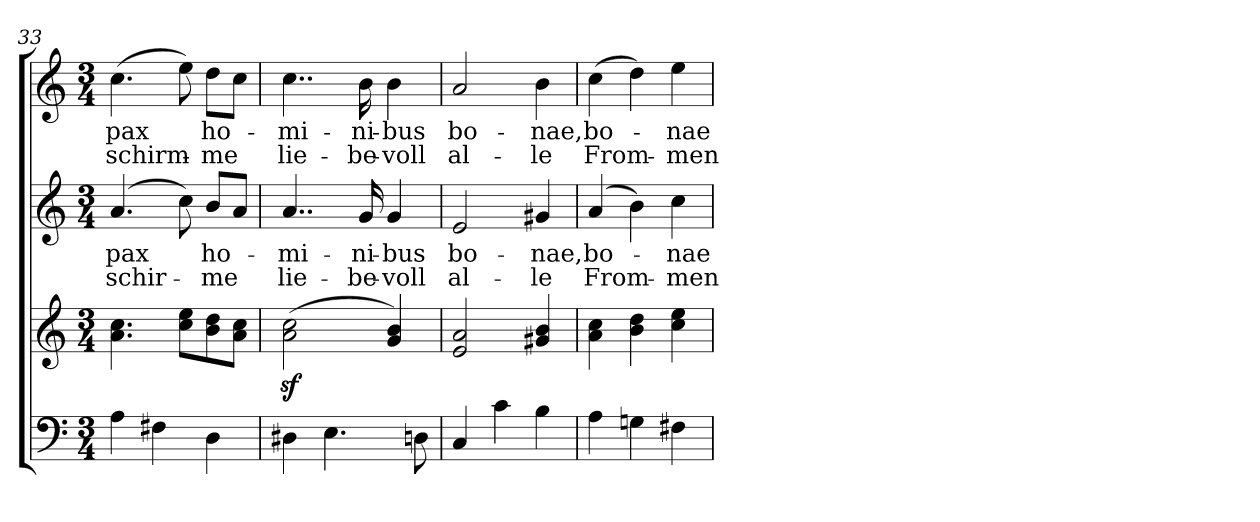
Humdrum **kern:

**kern	**kern	**kern	**text	**text	**kern	**text	**text
*part3	*part3	*part2	*part2	*part2	*part1	*part1	*part1
*staff4	*staff3	*staff2	*staff2	*staff2	*staff1	*staff1	*staff1
!!LO:PB:g=z
*clefF4	*clefG2	*clefG2	*	*	*clefG2	*	*
*k[]	*k[]	*k[]	*	*	*k[]	*	*
*C:	*C:	*C:	*	*	*C:	*	*
*M3/4	*M3/4	*M3/4	*	*	*M3/4	*	*
=33	=33	=33	=33	=33	=33	=33	=33
!	!	!	!LO:LY:b	!LO:LY:b	!	!LO:LY:b	!LO:LY:b
4A\	4.a\ 4.cc\	(4.a/	pax	-schir-	(>4.cc\	pax	-schirm-
4F#X\	.	.	.	.	.	.	.
.	8cc\ 8ee\L	8cc\)	.	.	8ee\)	.	.
!	!	!	!LO:LY:b	!LO:LY:b	!	!LO:LY:b	!LO:LY:b
4D\	8b\ 8dd\	8b/L	ho-	-me	8dd\L	ho-	-me
.	8a\ 8cc\J	8a/J	.	.	8cc\J	.	.
=34	=34	=34	=34	=34	=34	=34	=34
!	!	!	!LO:LY:b	!LO:LY:b	!	!LO:LY:b	!LO:LY:b
4D#X\	(>2a\z< 2cc\z<	4..a/	-mi-	lie-	4..cc\	-mi-	lie-
4.E\	.	.	.	.	.	.	.
!	!	!	!LO:LY:b	!LO:LY:b	!	!LO:LY:b	!LO:LY:b
.	.	16g/	-ni-	-be-	16b\	-ni-	-be-
!	!	!	!LO:LY:b	!LO:LY:b	!	!LO:LY:b	!LO:LY:b
.	4g/ 4b/)	4g/	-bus	-voll	4b\	-bus	-voll
8Dn\	.	.	.	.	.	.	.
=35	=35	=35	=35	=35	=35	=35	=35
!	!	!	!LO:LY:b	!LO:LY:b	!	!LO:LY:b	!LO:LY:b
4C/	2e/ 2a/	2e/	bo-	al-	2a/	bo-	al-
4c\	.	.	.	.	.	.	.
!	!	!	!LO:LY:b	!LO:LY:b	!	!LO:LY:b	!LO:LY:b
4B\	4g#X/ 4b/	4g#X/	-nae,	-le	4b\	-nae,	-le
=36	=36	=36	=36	=36	=36	=36	=36
!	!	!	!LO:LY:b	!LO:LY:b	!	!LO:LY:b	!LO:LY:b
4A\	4a\ 4cc\	(4a/	bo-	From-	(>4cc\	bo-	From-
4Gn\	4b\ 4dd\	4b\)	.	.	4dd\)	.	.
!	!	!	!LO:LY:b	!LO:LY:b	!	!LO:LY:b	!LO:LY:b
4F#X\	4cc\ 4ee\	4cc\	-nae	-men	4ee\	-nae	-men
=	=	=	=	=	=	=	=
*-	*-	*-	*-	*-	*-	*-	*-
